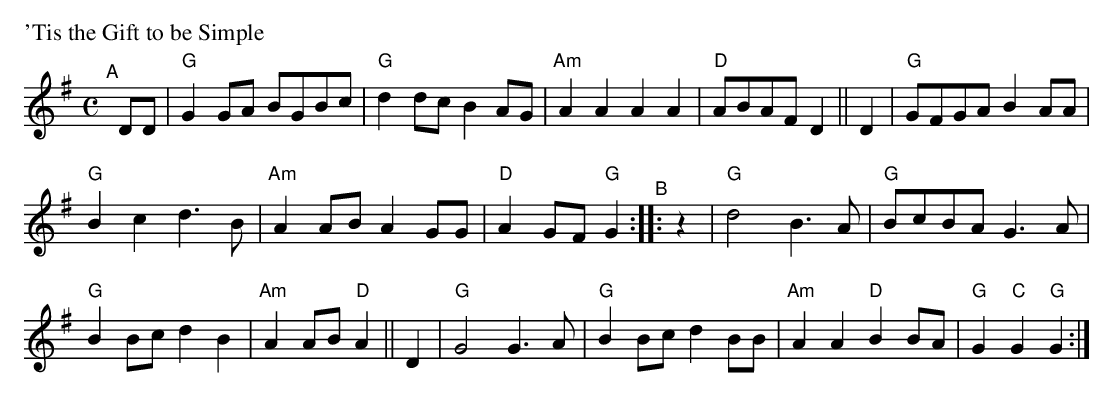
X:1
P: 'Tis the Gift to be Simple
M: C
L: 1/8
K: G
"^A"[|]\
DD | "G"G2GA BGBc | "G"d2dc B2AG | "Am"A2A2 A2A2 | "D"ABAF D2 || D2 | "G"GFGA B2AA |
"G"B2c2 d3B | "Am"A2AB A2GG | "D"A2GF "G"G2 "^B":: z2 | "G"d4 B3A | "G"BcBA G3A |
"G"B2Bc d2B2 | "Am"A2AB "D"A2 || D2 | "G"G4 G3A | "G"B2Bc d2BB | "Am"A2A2 "D"B2BA | "G"G2"C"G2 "G"G2 :|
